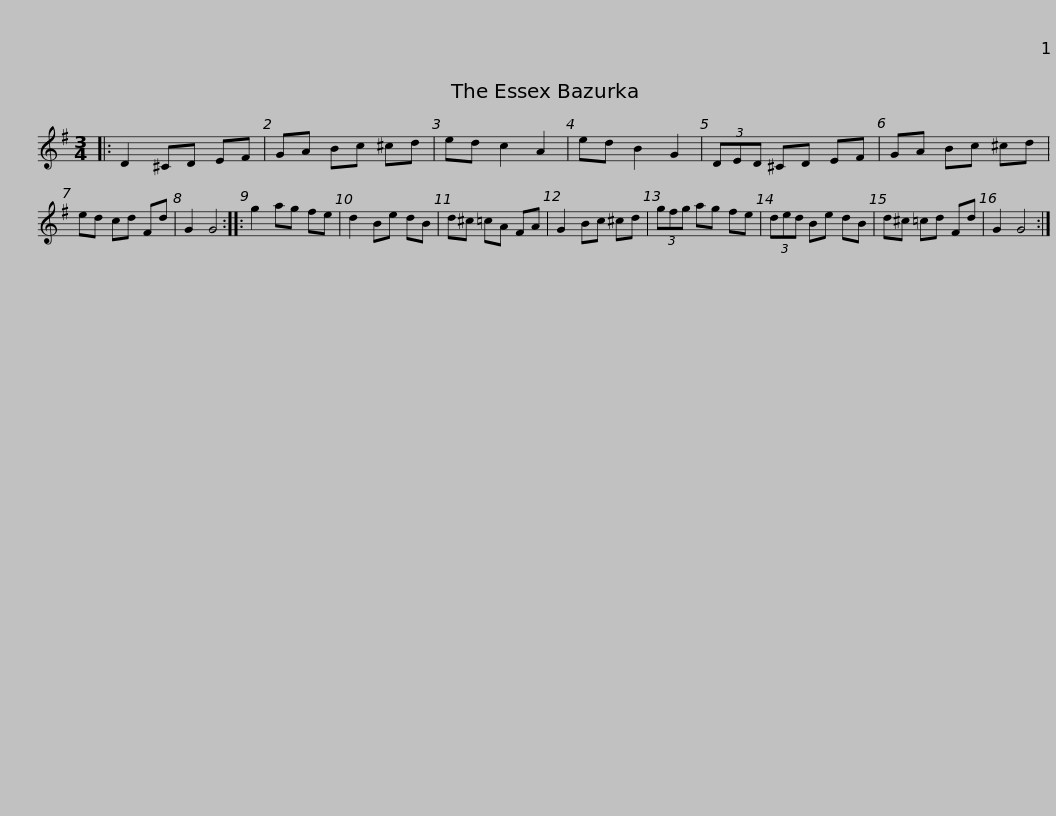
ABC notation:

X:1
L:1/8
M:3/4
I:linebreak $
K:G
V:1 treble
V:1
|: D2 ^CD EF | GA Bc ^cd | ed c2 A2 | ed B2 G2 | (3DED ^CD EF | %5
 GA Bc ^cd | ed cd Fd |$ G2 G4 :: g2 ag fe | d2 Be dB | %10
 d^c =cA FA | G2 Bc ^cd | (3gfg ag fe | (3ded Be dB |$ d^c =cd Fd | %15
 G2 G4 :| %16
